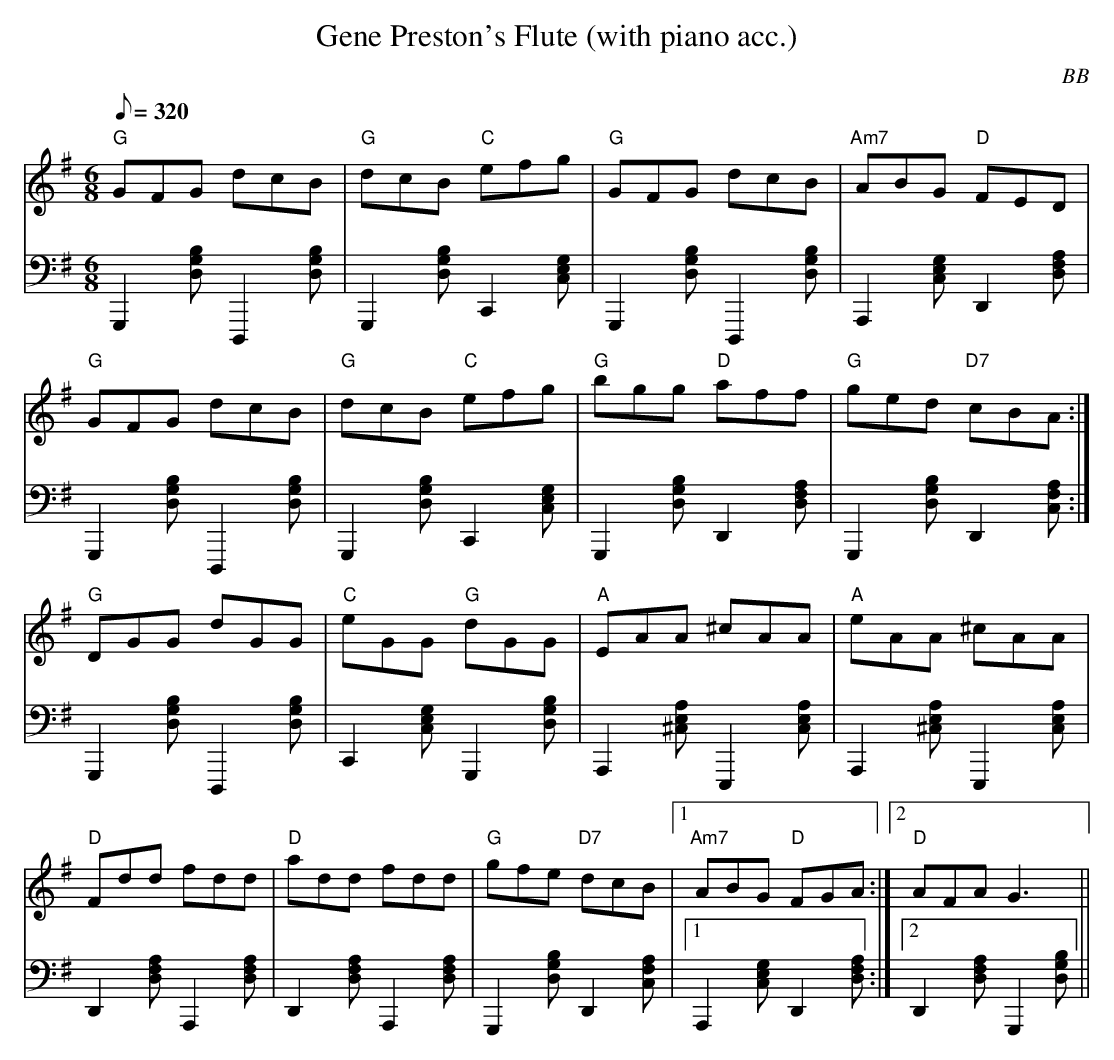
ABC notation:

X:1
T: Gene Preston's Flute (with piano acc.)
C: BB
Q: 1/8=320
M: 6/8
L: 1/8
V: 1 program 1 73 %flute
V: 2 volume=70 clef=bass m=D program 1 00
K: G
[V:1] "G"GFG dcB|"G"dcB "C"efg|"G"GFG dcB|"Am7"ABG "D"FED|
[V:2] G,,2[GBD]D,,2[GBD]|G,,2[GDB]C,2[CGE]|G,,2[GBD]D,,2[GBD]|A,,2[GCE]D,2[AFD]|
[V:1] "G"GFG dcB|"G"dcB "C"efg|"G"bgg "D"aff|"G"ged "D7"cBA :|
[V:2] G,,2[GBD]D,,2[GBD]|G,,2[GDB]C,2[CGE]|G,,2[GDB]D,2[AFD]|G,,2[GDB]D,2[AFC]:|
[V:1] "G"DGG dGG|"C"eGG "G"dGG|"A"EAA ^cAA|"A"eAA ^cAA|
[V:2] G,,2[GBD]D,,2[GBD]|C,2[CGE]G,,2[GDB]|A,,2[A^CE] E,,2[ACE]|A,,2[A^CE] E,,2[ACE]|
[V:1] "D"Fdd fdd|"D"add fdd|"G"gfe "D7"dcB|1 "Am7"ABG "D"FGA :|2 "D" AFA G3 ||
[V:2] D,2[AFD]A,,2[AFD]|D,2[AFD] A,,2[AFD]|G,,2[GDB]D,2[AFC]|1 A,,2[GCE]D,2[AFD]:|2\
D,2[AFD]G,,2[GDB]||
